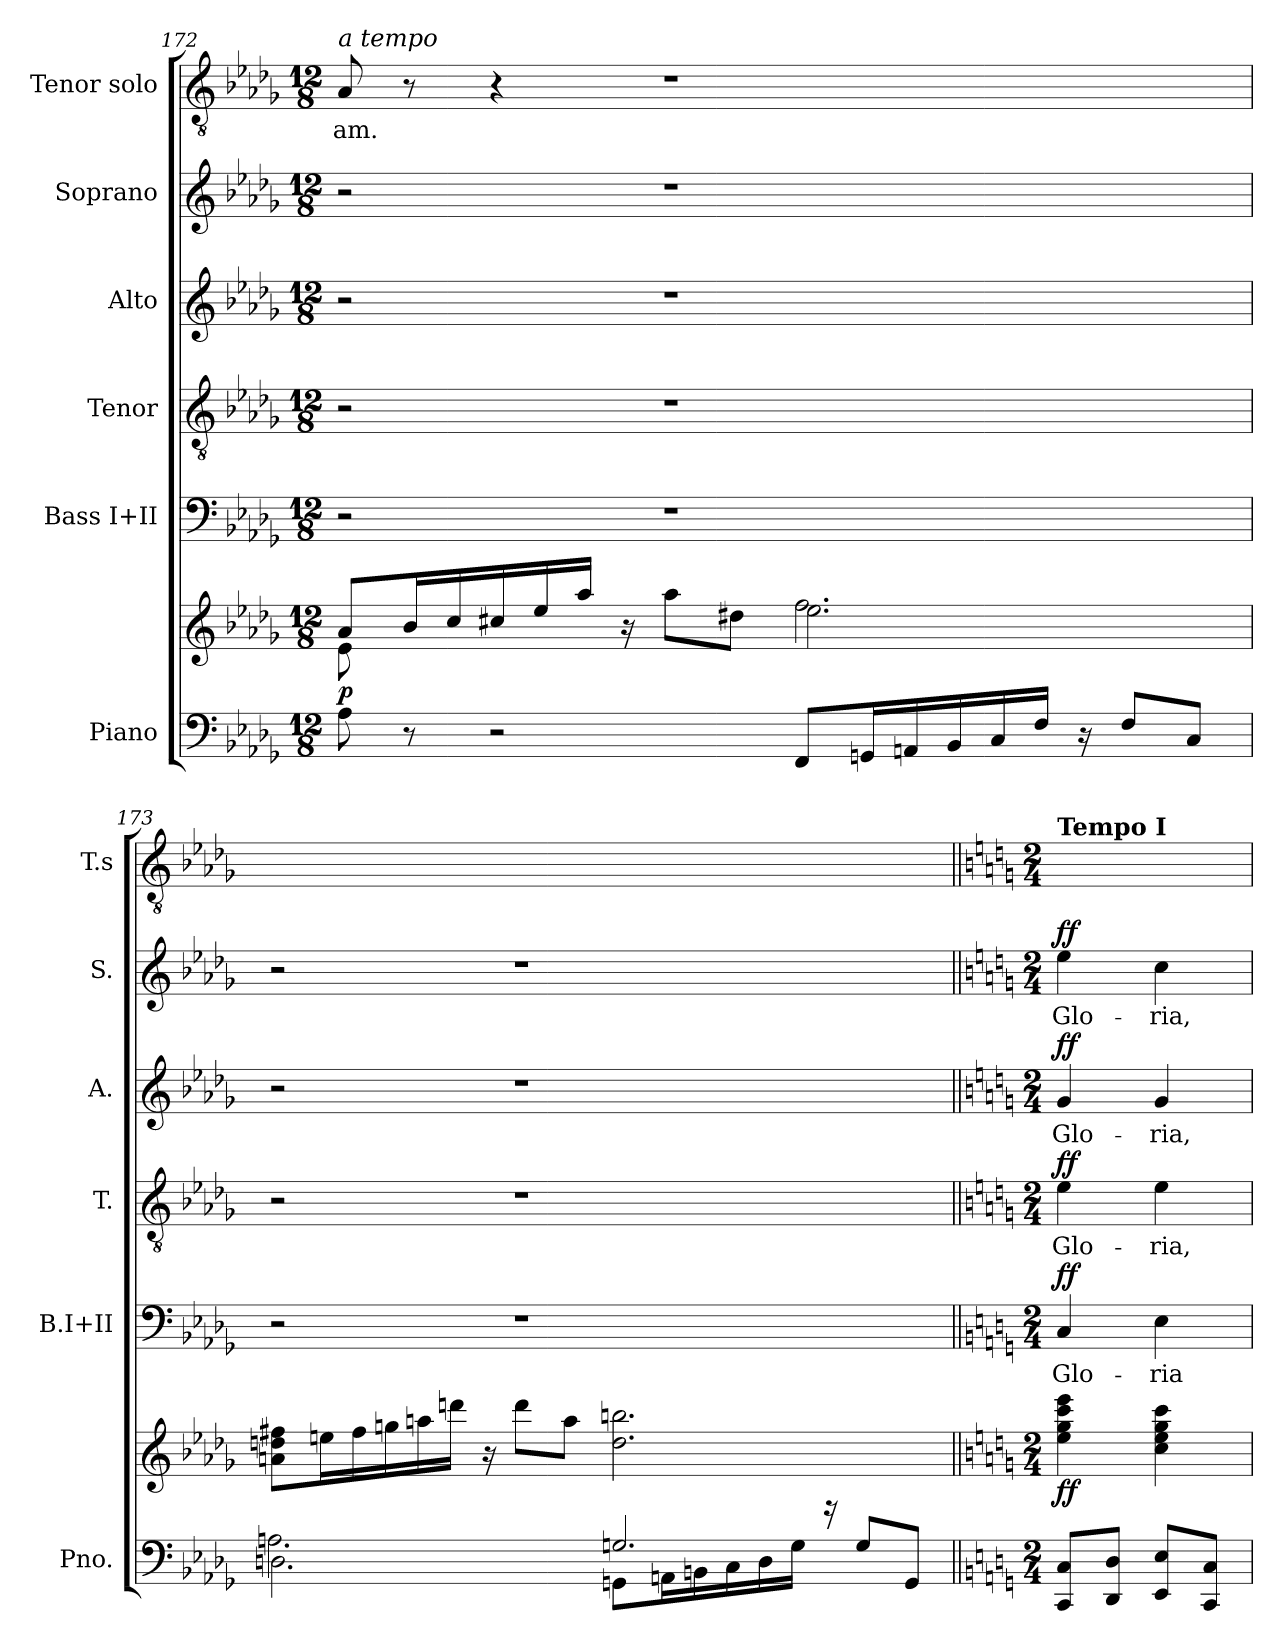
**kern	**kern	**dynam	**kern	**text	**dynam	**kern	**text	**dynam	**kern	**text	**dynam	**kern	**text	**dynam	**kern	**text
*part6	*part6	*part6	*part5	*part5	*part5	*part4	*part4	*part4	*part3	*part3	*part3	*part2	*part2	*part2	*part1	*part1
*staff7	*staff6	*staff6/7	*staff5	*staff5	*staff5	*staff4	*staff4	*staff4	*staff3	*staff3	*staff3	*staff2	*staff2	*staff2	*staff1	*staff1
*I"Piano	*	*	*I"Bass I+II	*	*	*I"Tenor	*	*	*I"Alto	*	*	*I"Soprano	*	*	*I"Tenor solo	*
*I'Pno.	*	*	*I'B.I+II	*	*	*I'T.	*	*	*I'A.	*	*	*I'S.	*	*	*I'T.s	*
!!LO:LB:g=z
*clefF4	*clefG2	*	*clefF4	*	*	*clefGv2	*	*	*clefG2	*	*	*clefG2	*	*	*clefGv2	*
*k[b-e-a-d-g-]	*k[b-e-a-d-g-]	*	*k[b-e-a-d-g-]	*	*	*k[b-e-a-d-g-]	*	*	*k[b-e-a-d-g-]	*	*	*k[b-e-a-d-g-]	*	*	*k[b-e-a-d-g-]	*
*M12/8	*M12/8	*	*M12/8	*	*	*M12/8	*	*	*M12/8	*	*	*M12/8	*	*	*M12/8	*
=172	=172	=172	=172	=172	=172	=172	=172	=172	=172	=172	=172	=172	=172	=172	=172	=172
*	*^	*	*	*	*	*	*	*	*	*	*	*	*	*	*	*
!	!	!	!	!	!	!	!	!	!	!	!	!	!	!	!	!LO:TX:a:i:t=a tempo	!
!	!	!	!LO:DY:a=2	!	!	!	!	!	!	!	!	!	!	!	!	!	!
8A-\	8a-/L	8e-\	p	2r	.	.	2r	.	.	2r	.	.	2r	.	.	8A-/	-am.
8r	16b-/L	8ryy	.	.	.	.	.	.	.	.	.	.	.	.	.	8r	.
.	16cc/	.	.	.	.	.	.	.	.	.	.	.	.	.	.	.	.
*	*v	*v	*	*	*	*	*	*	*	*	*	*	*	*	*	*	*
2r	16cc#X/	.	.	.	.	.	.	.	.	.	.	.	.	.	4r	.
.	16ee-/	.	.	.	.	.	.	.	.	.	.	.	.	.	.	.
.	16aa-/JJ	.	.	.	.	.	.	.	.	.	.	.	.	.	.	.
.	16r	.	.	.	.	.	.	.	.	.	.	.	.	.	.	.
.	8aa-\L	.	1r	.	.	1r	.	.	1r	.	.	1r	.	.	1r	.
.	8dd#X\J	.	.	.	.	.	.	.	.	.	.	.	.	.	.	.
*	*^	*	*	*	*	*	*	*	*	*	*	*	*	*	*	*
8FF/L	2.ff\	2.ee-\	.	.	.	.	.	.	.	.	.	.	.	.	.	.	.
16GGn/L	.	.	.	.	.	.	.	.	.	.	.	.	.	.	.	.	.
16AAn/	.	.	.	.	.	.	.	.	.	.	.	.	.	.	.	.	.
16BB-/	.	.	.	.	.	.	.	.	.	.	.	.	.	.	.	.	.
16C/	.	.	.	.	.	.	.	.	.	.	.	.	.	.	.	.	.
16F/JJ	.	.	.	.	.	.	.	.	.	.	.	.	.	.	.	.	.
16r	.	.	.	.	.	.	.	.	.	.	.	.	.	.	.	.	.
8F/L	.	.	.	.	.	.	.	.	.	.	.	.	.	.	.	.	.
8C/J	.	.	.	.	.	.	.	.	.	.	.	.	.	.	.	.	.
*	*v	*v	*	*	*	*	*	*	*	*	*	*	*	*	*	*	*
=173	=173	=173	=173	=173	=173	=173	=173	=173	=173	=173	=173	=173	=173	=173	=173	=173
*^	*	*	*	*	*	*	*	*	*	*	*	*	*	*	*	*
2.Dn\	2.An\	8an\ 8ddn\ 8ff#X\L	.	2r	.	.	2r	.	.	2r	.	.	2r	.	.	1.ryy	.
.	.	16een\L	.	.	.	.	.	.	.	.	.	.	.	.	.	.	.
.	.	16ff#\	.	.	.	.	.	.	.	.	.	.	.	.	.	.	.
.	.	16ggn\	.	.	.	.	.	.	.	.	.	.	.	.	.	.	.
.	.	16aan\	.	.	.	.	.	.	.	.	.	.	.	.	.	.	.
.	.	16dddn\JJ	.	.	.	.	.	.	.	.	.	.	.	.	.	.	.
.	.	16r	.	.	.	.	.	.	.	.	.	.	.	.	.	.	.
.	.	8ddd\L	.	1r	.	.	1r	.	.	1r	.	.	1r	.	.	.	.
.	.	8aa\J	.	.	.	.	.	.	.	.	.	.	.	.	.	.	.
8GGn\L	2.Gn/	2.dd\ 2.bbn\	.	.	.	.	.	.	.	.	.	.	.	.	.	.	.
16AAn\L	.	.	.	.	.	.	.	.	.	.	.	.	.	.	.	.	.
16BBn\	.	.	.	.	.	.	.	.	.	.	.	.	.	.	.	.	.
16C\	.	.	.	.	.	.	.	.	.	.	.	.	.	.	.	.	.
16D\	.	.	.	.	.	.	.	.	.	.	.	.	.	.	.	.	.
16G\JJ	.	.	.	.	.	.	.	.	.	.	.	.	.	.	.	.	.
16r	.	.	.	.	.	.	.	.	.	.	.	.	.	.	.	.	.
8G/L	.	.	.	.	.	.	.	.	.	.	.	.	.	.	.	.	.
8GG/J	.	.	.	.	.	.	.	.	.	.	.	.	.	.	.	.	.
*v	*v	*	*	*	*	*	*	*	*	*	*	*	*	*	*	*	*
!!LO:LB:g=z
=174||	=174||	=174||	=174||	=174||	=174||	=174||	=174||	=174||	=174||	=174||	=174||	=174||	=174||	=174||	=174||	=174||
!!LO:REH:place=s1:a:B:fs=14:t=10
*k[]	*k[]	*	*k[]	*	*	*k[]	*	*	*k[]	*	*	*k[]	*	*	*k[]	*
*M2/4	*M2/4	*	*M2/4	*	*	*M2/4	*	*	*M2/4	*	*	*M2/4	*	*	*M2/4	*
!	!	!	!	!	!	!	!	!	!	!	!	!	!	!	!LO:TX:a:B:t=Tempo I	!
!	!	!LO:DY:b	!	!	!LO:DY:a	!	!	!LO:DY:a	!	!	!LO:DY:a	!	!	!LO:DY:a	!	!
8CC/ 8C/L	4ee\ 4gg\ 4ccc\ 4eee\	ff	4C/	Glo-	ff	4e\	Glo-	ff	4g/	Glo-	ff	4ee\	Glo-	ff	2ryy	.
8DD/ 8D/J	.	.	.	.	.	.	.	.	.	.	.	.	.	.	.	.
8EE/ 8E/L	4cc\ 4ee\ 4gg\ 4ccc\	.	4E\	-ria	.	4e\	-ria,	.	4g/	-ria,	.	4cc\	-ria,	.	.	.
8CC/ 8C/J	.	.	.	.	.	.	.	.	.	.	.	.	.	.	.	.
=	=	=	=	=	=	=	=	=	=	=	=	=	=	=	=	=
*-	*-	*-	*-	*-	*-	*-	*-	*-	*-	*-	*-	*-	*-	*-	*-	*-
